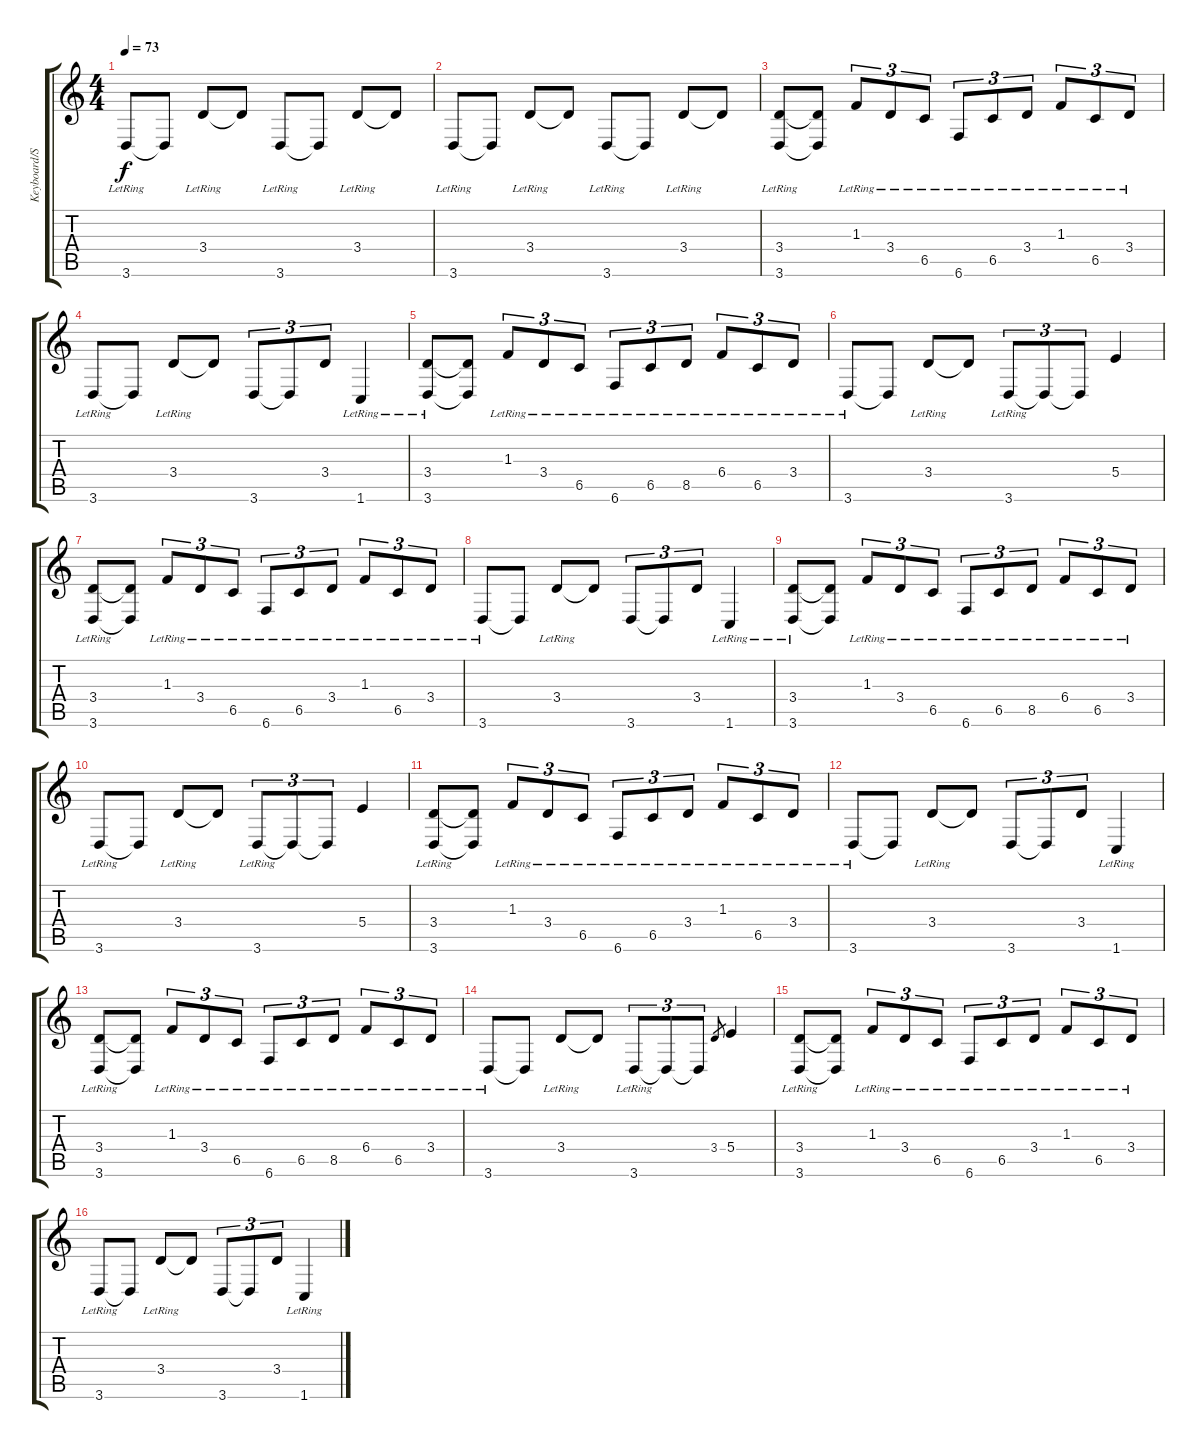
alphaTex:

\track ("Keyboard/Sample" "Keyboard/S") {instrument electricguitarjazz}
\staff {score tabs}
\tuning (Db4 Ab3 E3 B2 Gb2 B1) {hide}
\ts (4 4)
\tempo 73
\clef g2
\ks c
3.6{lr}.8{dy f instrument electricguitarjazz} 3.6{t}.8 3.4{lr}.8 3.4{t}.8 3.6{lr}.8 3.6{t}.8 3.4{lr}.8 3.4{t}.8 |
3.6{lr}.8 3.6{t}.8 3.4{lr}.8 3.4{t}.8 3.6{lr}.8 3.6{t}.8 3.4{lr}.8 3.4{t}.8 |
(3.4 3.6{lr}).8 (3.4{t} 3.6{t}).8 1.3{lr}.8{tu (3 2)} 3.4{lr}.8{tu (3 2)} 6.5{lr}.8{tu (3 2)} 6.6{lr}.8{tu (3 2)} 6.5{lr}.8{tu (3 2)} 3.4{lr}.8{tu (3 2)} 1.3{lr}.8{tu (3 2)} 6.5{lr}.8{tu (3 2)} 3.4{lr}.8{tu (3 2)} |
3.6{lr}.8 3.6{t}.8 3.4{lr}.8 3.4{t}.8 3.6.8{tu (3 2)} 3.6{t}.8{tu (3 2)} 3.4.8{tu (3 2)} 1.6{lr}.4 |
(3.4 3.6{lr}).8 (3.4{t} 3.6{t}).8 1.3{lr}.8{tu (3 2)} 3.4{lr}.8{tu (3 2)} 6.5{lr}.8{tu (3 2)} 6.6{lr}.8{tu (3 2)} 6.5{lr}.8{tu (3 2)} 8.5{lr}.8{tu (3 2)} 6.4{lr}.8{tu (3 2)} 6.5{lr}.8{tu (3 2)} 3.4{lr}.8{tu (3 2)} |
3.6{lr}.8 3.6{t}.8 3.4{lr}.8 3.4{t}.8 3.6{lr}.8{tu (3 2)} 3.6{t}.8{tu (3 2)} 3.6{t}.8{tu (3 2)} 5.4.4 |
(3.4 3.6{lr}).8 (3.4{t} 3.6{t}).8 1.3{lr}.8{tu (3 2)} 3.4{lr}.8{tu (3 2)} 6.5{lr}.8{tu (3 2)} 6.6{lr}.8{tu (3 2)} 6.5{lr}.8{tu (3 2)} 3.4{lr}.8{tu (3 2)} 1.3{lr}.8{tu (3 2)} 6.5{lr}.8{tu (3 2)} 3.4{lr}.8{tu (3 2)} |
3.6{lr}.8 3.6{t}.8 3.4{lr}.8 3.4{t}.8 3.6.8{tu (3 2)} 3.6{t}.8{tu (3 2)} 3.4.8{tu (3 2)} 1.6{lr}.4 |
(3.4 3.6{lr}).8 (3.4{t} 3.6{t}).8 1.3{lr}.8{tu (3 2)} 3.4{lr}.8{tu (3 2)} 6.5{lr}.8{tu (3 2)} 6.6{lr}.8{tu (3 2)} 6.5{lr}.8{tu (3 2)} 8.5{lr}.8{tu (3 2)} 6.4{lr}.8{tu (3 2)} 6.5{lr}.8{tu (3 2)} 3.4{lr}.8{tu (3 2)} |
3.6{lr}.8 3.6{t}.8 3.4{lr}.8 3.4{t}.8 3.6{lr}.8{tu (3 2)} 3.6{t}.8{tu (3 2)} 3.6{t}.8{tu (3 2)} 5.4.4 |
(3.4 3.6{lr}).8 (3.4{t} 3.6{t}).8 1.3{lr}.8{tu (3 2)} 3.4{lr}.8{tu (3 2)} 6.5{lr}.8{tu (3 2)} 6.6{lr}.8{tu (3 2)} 6.5{lr}.8{tu (3 2)} 3.4{lr}.8{tu (3 2)} 1.3{lr}.8{tu (3 2)} 6.5{lr}.8{tu (3 2)} 3.4{lr}.8{tu (3 2)} |
3.6{lr}.8 3.6{t}.8 3.4{lr}.8 3.4{t}.8 3.6.8{tu (3 2)} 3.6{t}.8{tu (3 2)} 3.4.8{tu (3 2)} 1.6{lr}.4 |
(3.4 3.6{lr}).8 (3.4{t} 3.6{t}).8 1.3{lr}.8{tu (3 2)} 3.4{lr}.8{tu (3 2)} 6.5{lr}.8{tu (3 2)} 6.6{lr}.8{tu (3 2)} 6.5{lr}.8{tu (3 2)} 8.5{lr}.8{tu (3 2)} 6.4{lr}.8{tu (3 2)} 6.5{lr}.8{tu (3 2)} 3.4{lr}.8{tu (3 2)} |
3.6{lr}.8 3.6{t}.8 3.4{lr}.8 3.4{t}.8 3.6{lr}.8{tu (3 2)} 3.6{t}.8{tu (3 2)} 3.6{t}.8{tu (3 2)} 3.4.8{gr} 5.4.4 |
(3.4 3.6{lr}).8 (3.4{t} 3.6{t}).8 1.3{lr}.8{tu (3 2)} 3.4{lr}.8{tu (3 2)} 6.5{lr}.8{tu (3 2)} 6.6{lr}.8{tu (3 2)} 6.5{lr}.8{tu (3 2)} 3.4{lr}.8{tu (3 2)} 1.3{lr}.8{tu (3 2)} 6.5{lr}.8{tu (3 2)} 3.4{lr}.8{tu (3 2)} |
3.6{lr}.8 3.6{t}.8 3.4{lr}.8 3.4{t}.8 3.6.8{tu (3 2)} 3.6{t}.8{tu (3 2)} 3.4.8{tu (3 2)} 1.6{lr}.4
